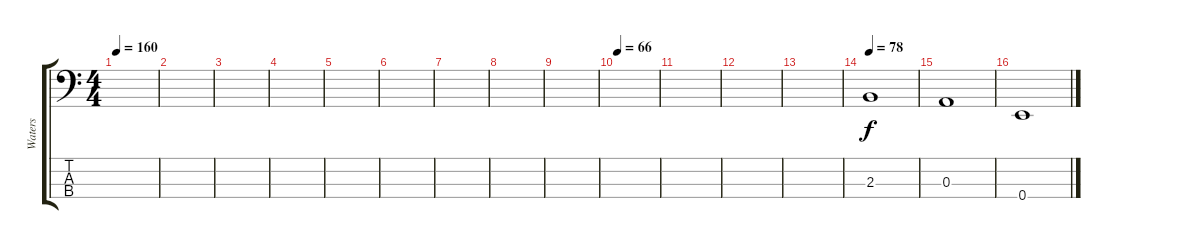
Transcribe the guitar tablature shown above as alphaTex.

\track ("Waters" "Waters") {instrument electricbasspick}
\staff {score tabs}
\tuning (G2 D2 A1 E1) {hide}
\ts (4 4)
\tempo 160
\clef f4
\ks c
|
|
|
|
|
|
|
|
|
\tempo 66
|
|
|
|
\tempo 78
2.3.1 |
0.3.1 |
0.4.1
